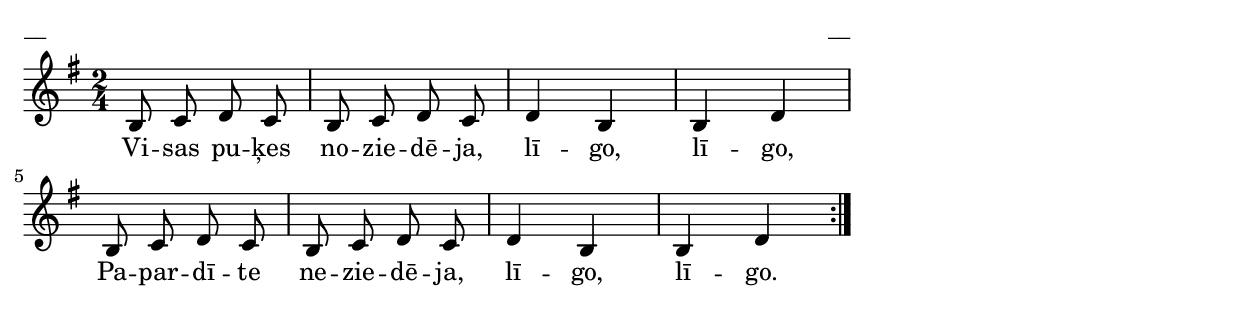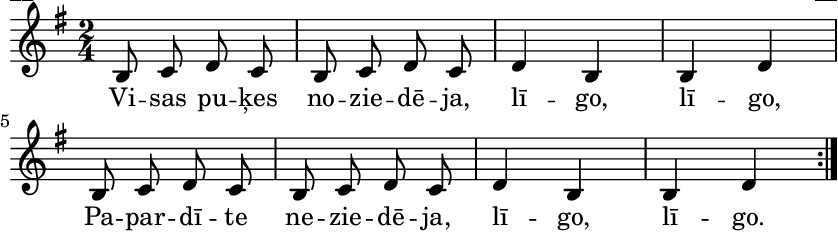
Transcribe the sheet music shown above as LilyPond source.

\version "2.13.18"
#(ly:set-option 'crop #t)

%\header {
%    title = "Visas puķes noziedēja",Laiva, Jāņi
%}
\paper {
line-width = 14\cm
left-margin = 0.4\cm
between-system-padding = 0.1\cm
between-system-space = 0.1\cm
}
\layout {
indent = #0
ragged-last = ##f
}

voiceA = \relative c' {
\clef "treble"
\key g \major
\repeat volta 2 {
\time 2/4
b8 c d c |
b8 c d c |
d4 b |
b4 d |
b8 c d c |
b8 c d c |
d4 b |
b4 d |
}
} 

lyricA = \lyricmode {
Vi -- sas pu -- ķes no -- zie -- dē -- ja, lī -- go, lī -- go, Pa -- par -- dī -- te ne -- zie -- dē -- ja, lī -- go, lī -- go.
} 

fullScore = <<
\new Staff {
<<
\new Voice = "voiceA" { \oneVoice \autoBeamOff \voiceA }
\new Lyrics \lyricsto "voiceA" \lyricA
>>
}
>>

\score {
\fullScore
\header { piece = "__" opus = "__" }
}
\markup { \with-color #(x11-color 'white) \sans \smaller "__" }
\score {
\unfoldRepeats
\fullScore
\midi {
\context { \Staff \remove "Staff_performer" }
\context { \Voice \consists "Staff_performer" }
}
}


